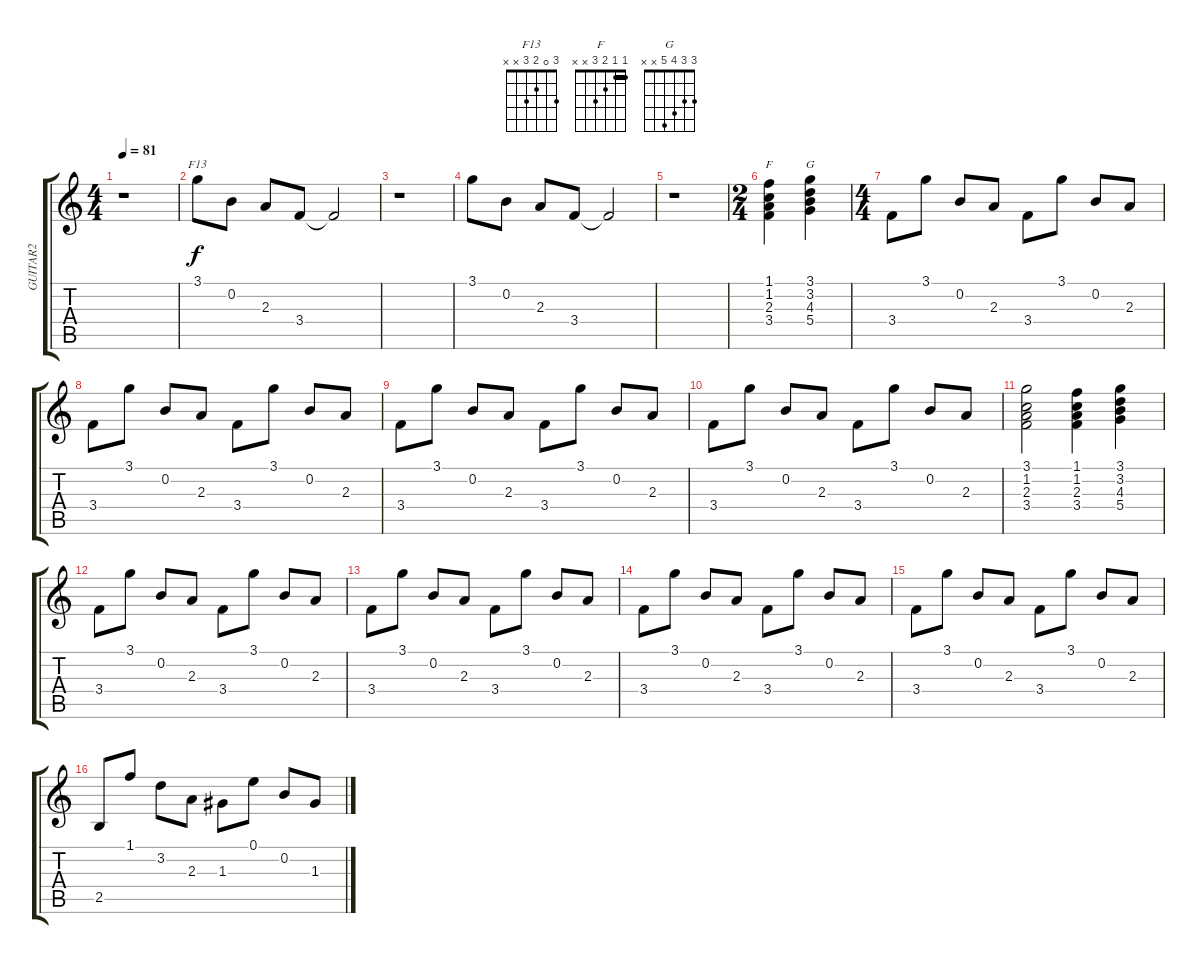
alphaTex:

\track ("GUITAR2" "GUITAR2") {instrument acousticguitarsteel}
\staff {score tabs}
\tuning (E4 B3 G3 D3 A2 E2) {hide}
\chord ("F13" 3 0 2 3 x x)
\chord ("F" 1 1 2 3 x x) {barre 1}
\chord ("G" 3 3 4 5 x x)
\ts (4 4)
\tempo 81
\clef g2
\ks c
r.1{dy f instrument acousticguitarsteel} |
3.1.8{ch "F13"} 0.2.8 2.3.8 3.4.8 3.4{t}.2 |
r.1 |
3.1.8 0.2.8 2.3.8 3.4.8 3.4{t}.2 |
r.1 |
\ts (2 4)
(1.1 1.2 2.3 3.4).4{ch "F"} (3.1 3.2 4.3 5.4).4{ch "G"} |
\ts (4 4)
3.4.8 3.1.8 0.2.8 2.3.8 3.4.8 3.1.8 0.2.8 2.3.8 |
3.4.8 3.1.8 0.2.8 2.3.8 3.4.8 3.1.8 0.2.8 2.3.8 |
3.4.8 3.1.8 0.2.8 2.3.8 3.4.8 3.1.8 0.2.8 2.3.8 |
3.4.8 3.1.8 0.2.8 2.3.8 3.4.8 3.1.8 0.2.8 2.3.8 |
(3.1 1.2 2.3 3.4).2 (1.1 1.2 2.3 3.4).4 (3.1 3.2 4.3 5.4).4 |
3.4.8 3.1.8 0.2.8 2.3.8 3.4.8 3.1.8 0.2.8 2.3.8 |
3.4.8 3.1.8 0.2.8 2.3.8 3.4.8 3.1.8 0.2.8 2.3.8 |
3.4.8 3.1.8 0.2.8 2.3.8 3.4.8 3.1.8 0.2.8 2.3.8 |
3.4.8 3.1.8 0.2.8 2.3.8 3.4.8 3.1.8 0.2.8 2.3.8 |
2.5.8 1.1.8 3.2.8 2.3.8 1.3.8 0.1.8 0.2.8 1.3.8
